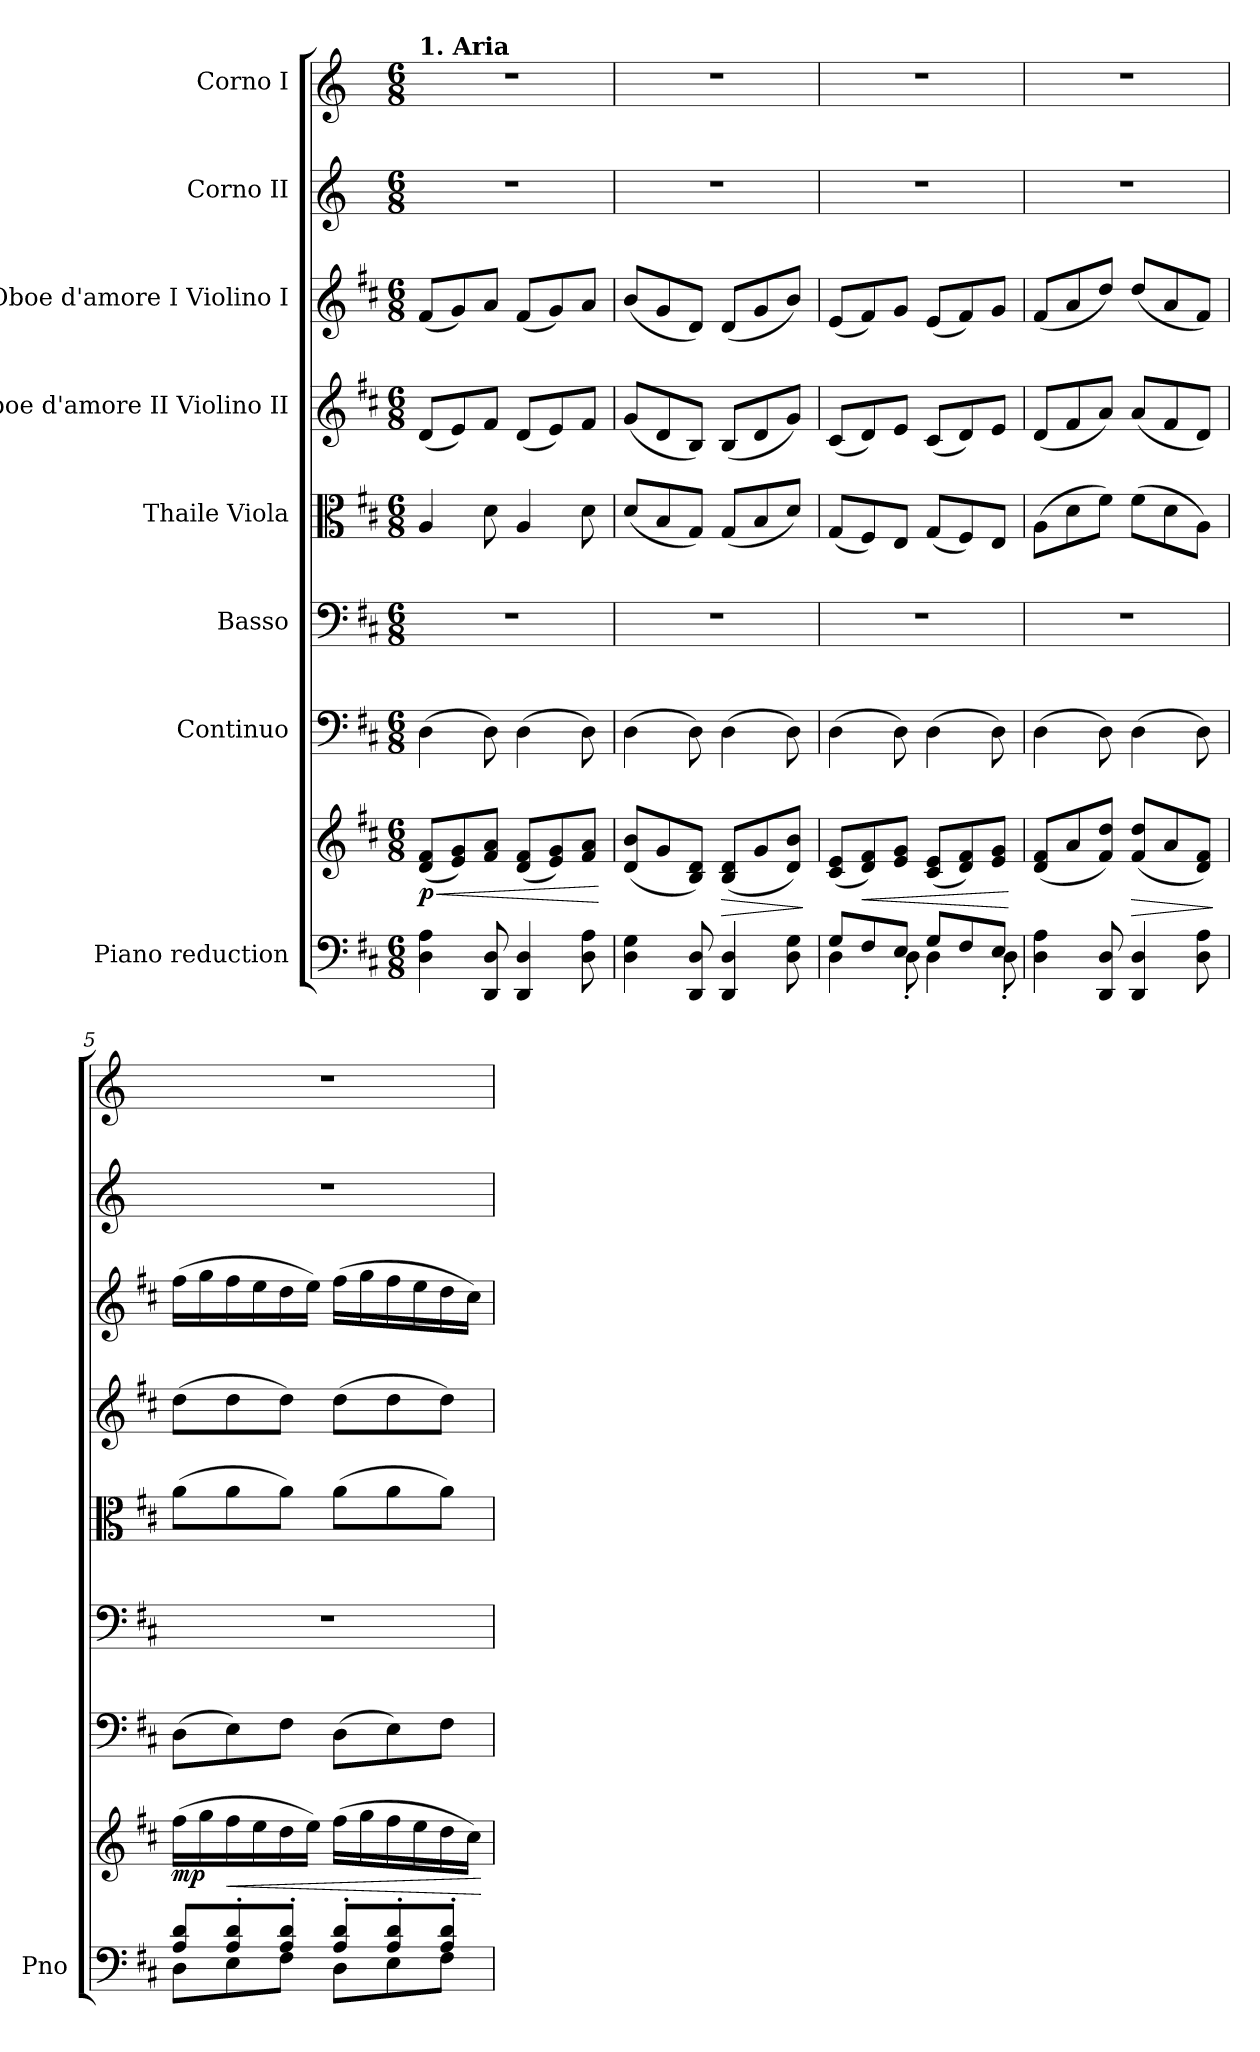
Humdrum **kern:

**kern	**kern	**dynam	**kern	**kern	**kern	**kern	**kern	**kern	**kern
*part8	*part8	*part8	*part7	*part6	*part5	*part4	*part3	*part2	*part1
*staff9	*staff8	*staff8/9	*staff7	*staff6	*staff5	*staff4	*staff3	*staff2	*staff1
*I"Piano reduction	*	*	*I"Continuo	*I"Basso	*I"Thaile Viola	*I"Oboe d'amore II Violino II	*I"Oboe d'amore I Violino I	*I"Corno II	*I"Corno I
*I'Pno	*	*	*	*	*	*	*	*	*
*clefF4	*clefG2	*	*clefF4	*clefF4	*clefC3	*clefG2	*clefG2	*clefG2	*clefG2
*	*	*	*	*	*	*	*	*ITrd3c5	*ITrd3c5
*k[f#c#]	*k[f#c#]	*	*k[f#c#]	*k[f#c#]	*k[f#c#]	*k[f#c#]	*k[f#c#]	*k[f#]	*k[f#]
*M6/8	*M6/8	*	*M6/8	*M6/8	*M6/8	*M6/8	*M6/8	*M6/8	*M6/8
=1	=1	=1	=1	=1	=1	=1	=1	=1	=1
!	!	!	!	!	!	!	!	!	!LO:TX:a:B:t=1. Aria
!	!	!LO:HP:b	!	!	!	!	!	!	!
!	!	!LO:DY:n=1:b	!	!	!	!	!	!	!
4D\ 4A\	(<8d/ 8f#/L	< p	(>4D\	2.r	4A/	(<8d/L	(<8f#/L	2.r	2.r
.	8e/ 8g/)	.	.	.	.	8e/)	8g/)	.	.
8DD/ 8D/	8f#/ 8a/J	.	8D\)	.	8d\	8f#/J	8a/J	.	.
4DD/ 4D/	(<8d/ 8f#/L	.	(>4D\	.	4A/	(<8d/L	(<8f#/L	.	.
.	8e/ 8g/)	.	.	.	.	8e/)	8g/)	.	.
8D\ 8A\	8f#/ 8a/J	.	8D\)	.	8d\	8f#/J	8a/J	.	.
.	.	[	.	.	.	.	.	.	.
=2	=2	=2	=2	=2	=2	=2	=2	=2	=2
4D\ 4G\	(<8d/ 8b/L	.	(>4D\	2.r	(<8d/L	(<8g/L	(<8b/L	2.r	2.r
.	8g/	.	.	.	8B/	8d/	8g/	.	.
8DD/ 8D/	8B/ 8d/J)	.	8D\)	.	8G/J)	8B/J)	8d/J)	.	.
!	!	!LO:HP:b	!	!	!	!	!	!	!
4DD/ 4D/	(<8B/ 8d/L	>	(>4D\	.	(<8G/L	(<8B/L	(<8d/L	.	.
.	8g/	.	.	.	8B/	8d/	8g/	.	.
8D\ 8G\	8d/ 8b/J)	.	8D\)	.	8d/J)	8g/J)	8b/J)	.	.
.	.	]	.	.	.	.	.	.	.
=3	=3	=3	=3	=3	=3	=3	=3	=3	=3
*^	*	*	*	*	*	*	*	*	*
8G/L	4D\	(<8c#/ 8e/L	.	(>4D\	2.r	(<8G/L	(<8c#/L	(<8e/L	2.r	2.r
!	!	!	!LO:HP:b	!	!	!	!	!	!	!
8F#/	.	8d/ 8f#/)	<	.	.	8F#/)	8d/)	8f#/)	.	.
8E/J	8D'\	8e/ 8g/J	.	8D\)	.	8E/J	8e/J	8g/J	.	.
8G/L	4D\	(<8c#/ 8e/L	.	(>4D\	.	(<8G/L	(<8c#/L	(<8e/L	.	.
8F#/	.	8d/ 8f#/)	.	.	.	8F#/)	8d/)	8f#/)	.	.
8E/J	8D'\	8e/ 8g/J	.	8D\)	.	8E/J	8e/J	8g/J	.	.
*v	*v	*	*	*	*	*	*	*	*	*
.	.	[	.	.	.	.	.	.	.
=4	=4	=4	=4	=4	=4	=4	=4	=4	=4
4D\ 4A\	(<8d/ 8f#/L	.	(>4D\	2.r	(>8A\L	(<8d/L	(<8f#/L	2.r	2.r
.	8a/	.	.	.	8d\	8f#/	8a/	.	.
8DD/ 8D/	8f#/ 8dd/J)	.	8D\)	.	8f#\J)	8a/J)	8dd/J)	.	.
!	!	!LO:HP:b	!	!	!	!	!	!	!
4DD/ 4D/	(<8f#/ 8dd/L	>	(>4D\	.	(>8f#\L	(<8a/L	(<8dd/L	.	.
.	8a/	.	.	.	8d\	8f#/	8a/	.	.
8D\ 8A\	8d/ 8f#/J)	.	8D\)	.	8A\J)	8d/J)	8f#/J)	.	.
.	.	]	.	.	.	.	.	.	.
=5	=5	=5	=5	=5	=5	=5	=5	=5	=5
*^	*	*	*	*	*	*	*	*	*
!	!	!	!LO:DY:b	!	!	!	!	!	!	!
8A/ 8d/L	8D\L	(>16ff#\LL	mp	(>8D\L	2.r	(>8a\L	(>8dd\L	(>16ff#\LL	2.r	2.r
.	.	16gg\	.	.	.	.	.	16gg\	.	.
!	!	!	!LO:HP:b	!	!	!	!	!	!	!
8A/' 8d/'	8E\	16ff#\	<	8E\)	.	8a\	8dd\	16ff#\	.	.
.	.	16ee\	.	.	.	.	.	16ee\	.	.
8A/' 8d/'J	8F#\J	16dd\	.	8F#\J	.	8a\J)	8dd\J)	16dd\	.	.
.	.	16ee\JJ)	.	.	.	.	.	16ee\JJ)	.	.
8A/' 8d/'L	8D\L	(>16ff#\LL	.	(>8D\L	.	(>8a\L	(>8dd\L	(>16ff#\LL	.	.
.	.	16gg\	.	.	.	.	.	16gg\	.	.
8A/' 8d/'	8E\	16ff#\	.	8E\)	.	8a\	8dd\	16ff#\	.	.
.	.	16ee\	.	.	.	.	.	16ee\	.	.
8A/' 8d/'J	8F#\J	16dd\	.	8F#\J	.	8a\J)	8dd\J)	16dd\	.	.
.	.	16cc#\JJ)	.	.	.	.	.	16cc#\JJ)	.	.
*v	*v	*	*	*	*	*	*	*	*	*
.	.	[	.	.	.	.	.	.	.
=	=	=	=	=	=	=	=	=	=
*-	*-	*-	*-	*-	*-	*-	*-	*-	*-
